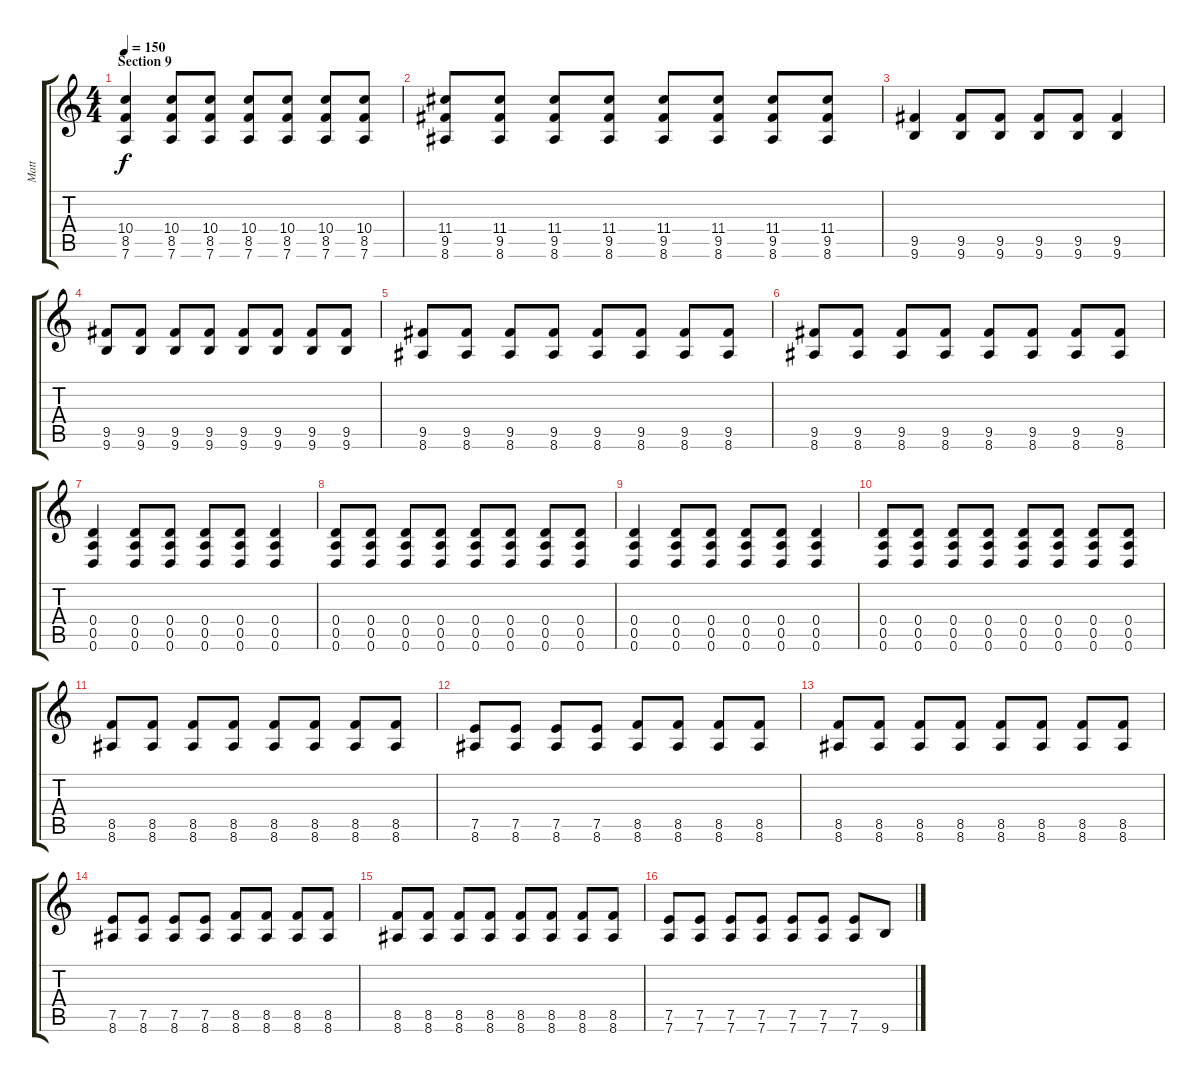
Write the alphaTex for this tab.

\track ("Matt" "Matt") {instrument distortionguitar}
\staff {score tabs}
\tuning (E4 B3 G3 D3 A2 D2) {hide}
\ts (4 4)
\section ("" "Section 9")
\tempo 150
\clef g2
\ks c
(10.4 8.5 7.6).4{dy f} (10.4 8.5 7.6).8 (10.4 8.5 7.6).8 (10.4 8.5 7.6).8 (10.4 8.5 7.6).8 (10.4 8.5 7.6).8 (10.4 8.5 7.6).8 |
(11.4 9.5 8.6).8 (11.4 9.5 8.6).8 (11.4 9.5 8.6).8 (11.4 9.5 8.6).8 (11.4 9.5 8.6).8 (11.4 9.5 8.6).8 (11.4 9.5 8.6).8 (11.4 9.5 8.6).8 |
(9.5 9.6).4 (9.5 9.6).8 (9.5 9.6).8 (9.5 9.6).8 (9.5 9.6).8 (9.5 9.6).4 |
(9.5 9.6).8 (9.5 9.6).8 (9.5 9.6).8 (9.5 9.6).8 (9.5 9.6).8 (9.5 9.6).8 (9.5 9.6).8 (9.5 9.6).8 |
(9.5 8.6).8 (9.5 8.6).8 (9.5 8.6).8 (9.5 8.6).8 (9.5 8.6).8 (9.5 8.6).8 (9.5 8.6).8 (9.5 8.6).8 |
(9.5 8.6).8 (9.5 8.6).8 (9.5 8.6).8 (9.5 8.6).8 (9.5 8.6).8 (9.5 8.6).8 (9.5 8.6).8 (9.5 8.6).8 |
(0.4 0.5 0.6).4 (0.4 0.5 0.6).8 (0.4 0.5 0.6).8 (0.4 0.5 0.6).8 (0.4 0.5 0.6).8 (0.4 0.5 0.6).4 |
(0.4 0.5 0.6).8 (0.4 0.5 0.6).8 (0.4 0.5 0.6).8 (0.4 0.5 0.6).8 (0.4 0.5 0.6).8 (0.4 0.5 0.6).8 (0.4 0.5 0.6).8 (0.4 0.5 0.6).8 |
(0.4 0.5 0.6).4 (0.4 0.5 0.6).8 (0.4 0.5 0.6).8 (0.4 0.5 0.6).8 (0.4 0.5 0.6).8 (0.4 0.5 0.6).4 |
(0.4 0.5 0.6).8 (0.4 0.5 0.6).8 (0.4 0.5 0.6).8 (0.4 0.5 0.6).8 (0.4 0.5 0.6).8 (0.4 0.5 0.6).8 (0.4 0.5 0.6).8 (0.4 0.5 0.6).8 |
(8.5 8.6).8 (8.5 8.6).8 (8.5 8.6).8 (8.5 8.6).8 (8.5 8.6).8 (8.5 8.6).8 (8.5 8.6).8 (8.5 8.6).8 |
(7.5 8.6).8 (7.5 8.6).8 (7.5 8.6).8 (7.5 8.6).8 (8.5 8.6).8 (8.5 8.6).8 (8.5 8.6).8 (8.5 8.6).8 |
(8.5 8.6).8 (8.5 8.6).8 (8.5 8.6).8 (8.5 8.6).8 (8.5 8.6).8 (8.5 8.6).8 (8.5 8.6).8 (8.5 8.6).8 |
(7.5 8.6).8 (7.5 8.6).8 (7.5 8.6).8 (7.5 8.6).8 (8.5 8.6).8 (8.5 8.6).8 (8.5 8.6).8 (8.5 8.6).8 |
(8.5 8.6).8 (8.5 8.6).8 (8.5 8.6).8 (8.5 8.6).8 (8.5 8.6).8 (8.5 8.6).8 (8.5 8.6).8 (8.5 8.6).8 |
(7.5 7.6).8 (7.5 7.6).8 (7.5 7.6).8 (7.5 7.6).8 (7.5 7.6).8 (7.5 7.6).8 (7.5 7.6).8 9.6.8
